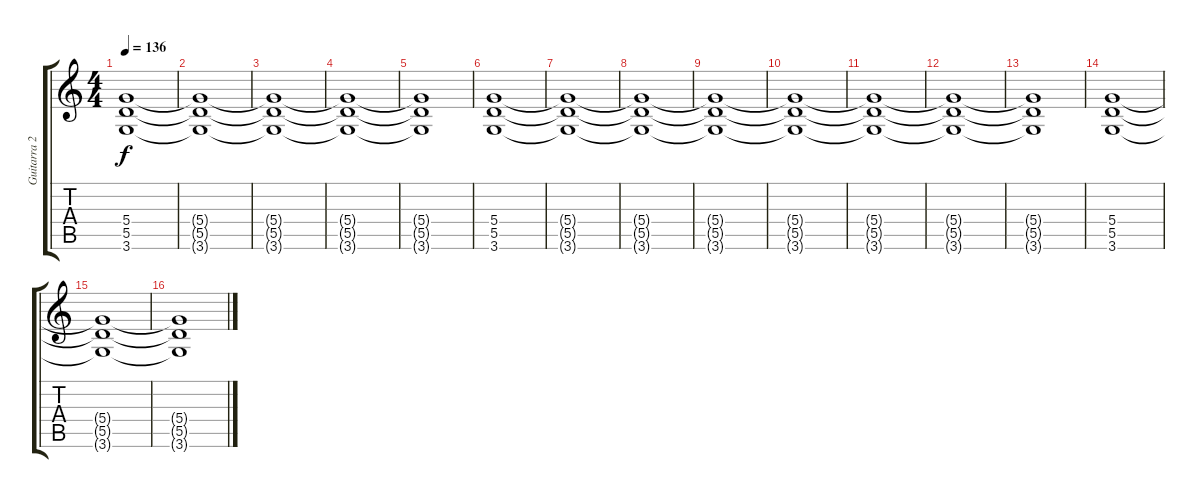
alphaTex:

\track ("Guitarra 2" "Guitarra 2") {instrument overdrivenguitar}
\staff {score tabs}
\tuning (E4 B3 G3 D3 A2 E2) {hide}
\ts (4 4)
\tempo 136
\clef g2
\ks c
(5.4{t} 5.5{t} 3.6{t}).1{dy f} |
(5.4{t} 5.5{t} 3.6{t}).1 |
(5.4{t} 5.5{t} 3.6{t}).1 |
(5.4{t} 5.5{t} 3.6{t}).1 |
(5.4{t} 5.5{t} 3.6{t}).1 |
(5.4 5.5 3.6).1 |
(5.4{t} 5.5{t} 3.6{t}).1 |
(5.4{t} 5.5{t} 3.6{t}).1 |
(5.4{t} 5.5{t} 3.6{t}).1 |
(5.4{t} 5.5{t} 3.6{t}).1 |
(5.4{t} 5.5{t} 3.6{t}).1 |
(5.4{t} 5.5{t} 3.6{t}).1 |
(5.4{t} 5.5{t} 3.6{t}).1 |
(5.4 5.5 3.6).1 |
(5.4{t} 5.5{t} 3.6{t}).1 |
(5.4{t} 5.5{t} 3.6{t}).1
